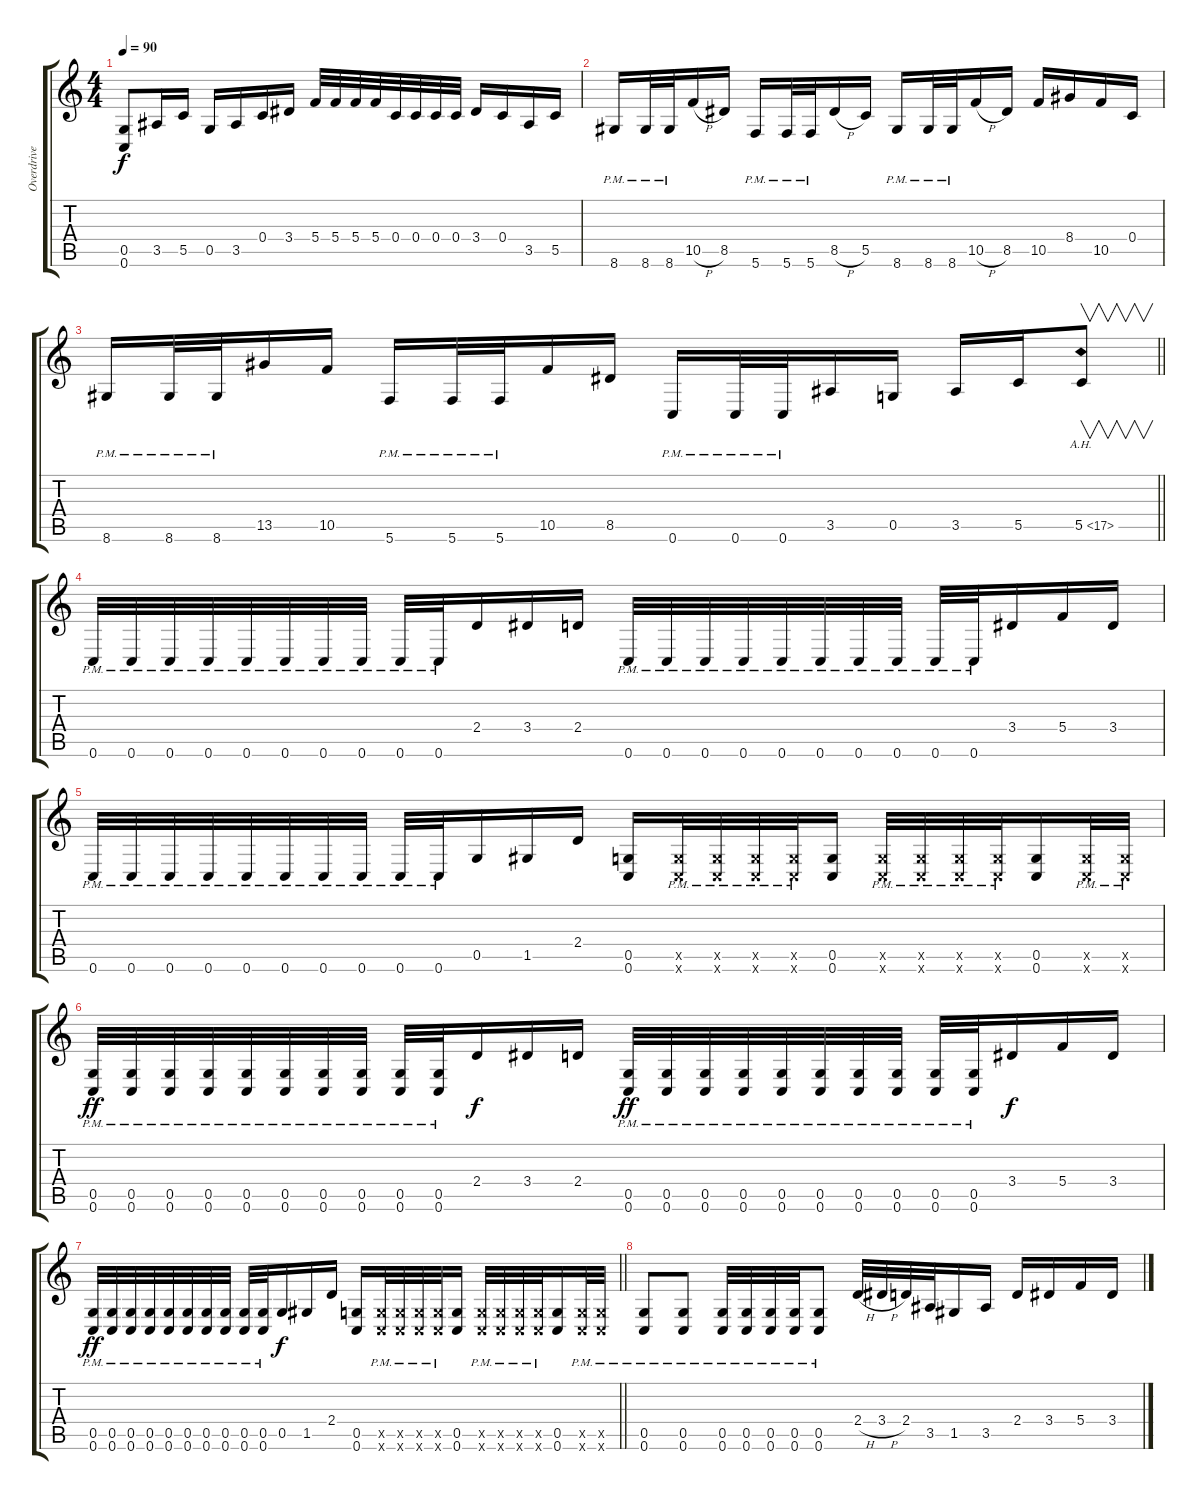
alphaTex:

\track ("Overdrive" "Overdrive") {instrument distortionguitar}
\staff {score tabs}
\tuning (D4 A3 F3 C3 G2 C2) {hide}
\ts (4 4)
\tempo 90
\clef g2
\ks c
(0.5 0.6).8{dy f} 3.5.16 5.5.16 0.5.16 3.5.16 0.4.16 3.4.16 5.4.32 5.4.32 5.4.32 5.4.32 0.4.32 0.4.32 0.4.32 0.4.32 3.4.16 0.4.16 3.5.16 5.5.16 |
8.6{pm}.16 8.6{pm}.32 8.6{pm}.32 10.5{h}.16 8.5.16 5.6{pm}.16 5.6{pm}.32 5.6{pm}.32 8.5{h}.16 5.5.16 8.6{pm}.16 8.6{pm}.32 8.6{pm}.32 10.5{h}.16 8.5.16 10.5.16 8.4.16 10.5.16 0.4.16 |
\barLineRight lightlight
8.6{pm}.16 8.6{pm}.32 8.6{pm}.32 13.5.16 10.5.16 5.6{pm}.16 5.6{pm}.32 5.6{pm}.32 10.5.16 8.5.16 0.6{pm}.16 0.6{pm}.32 0.6{pm}.32 3.5.16 0.5.16 3.5.16 5.5.16 5.5{ah 12}.8{v} |
0.6{pm}.32 0.6{pm}.32 0.6{pm}.32 0.6{pm}.32 0.6{pm}.32 0.6{pm}.32 0.6{pm}.32 0.6{pm}.32 0.6{pm}.32 0.6{pm}.32 2.4.16 3.4.16 2.4.16 0.6{pm}.32 0.6{pm}.32 0.6{pm}.32 0.6{pm}.32 0.6{pm}.32 0.6{pm}.32 0.6{pm}.32 0.6{pm}.32 0.6{pm}.32 0.6{pm}.32 3.4.16 5.4.16 3.4.16 |
0.6{pm}.32 0.6{pm}.32 0.6{pm}.32 0.6{pm}.32 0.6{pm}.32 0.6{pm}.32 0.6{pm}.32 0.6{pm}.32 0.6{pm}.32 0.6{pm}.32 0.5.16 1.5.16 2.4.16 (0.5 0.6).16 (0.5{pm x} 0.6{pm x}).32 (0.5{pm x} 0.6{pm x}).32 (0.5{pm x} 0.6{pm x}).32 (0.5{pm x} 0.6{pm x}).32 (0.5 0.6).16 (0.5{pm x} 0.6{pm x}).32 (0.5{pm x} 0.6{pm x}).32 (0.5{pm x} 0.6{pm x}).32 (0.5{pm x} 0.6{pm x}).32 (0.5 0.6).16 (0.5{pm x} 0.6{pm x}).32 (0.5{pm x} 0.6{pm x}).32 |
(0.5{pm} 0.6{pm}).32{dy ff} (0.5{pm} 0.6{pm}).32 (0.5{pm} 0.6{pm}).32 (0.5{pm} 0.6{pm}).32 (0.5{pm} 0.6{pm}).32 (0.5{pm} 0.6{pm}).32 (0.5{pm} 0.6{pm}).32 (0.5{pm} 0.6{pm}).32 (0.5{pm} 0.6{pm}).32 (0.5{pm} 0.6{pm}).32 2.4.16{dy f} 3.4.16 2.4.16 (0.5{pm} 0.6{pm}).32{dy ff} (0.5{pm} 0.6{pm}).32 (0.5{pm} 0.6{pm}).32 (0.5{pm} 0.6{pm}).32 (0.5{pm} 0.6{pm}).32 (0.5{pm} 0.6{pm}).32 (0.5{pm} 0.6{pm}).32 (0.5{pm} 0.6{pm}).32 (0.5{pm} 0.6{pm}).32 (0.5{pm} 0.6{pm}).32 3.4.16{dy f} 5.4.16 3.4.16 |
\barLineRight lightlight
(0.5{pm} 0.6{pm}).32{dy ff} (0.5{pm} 0.6{pm}).32 (0.5{pm} 0.6{pm}).32 (0.5{pm} 0.6{pm}).32 (0.5{pm} 0.6{pm}).32 (0.5{pm} 0.6{pm}).32 (0.5{pm} 0.6{pm}).32 (0.5{pm} 0.6{pm}).32 (0.5{pm} 0.6{pm}).32 (0.5{pm} 0.6{pm}).32 0.5.16{dy f} 1.5.16 2.4.16 (0.5 0.6).16 (0.5{pm x} 0.6{pm x}).32 (0.5{pm x} 0.6{pm x}).32 (0.5{pm x} 0.6{pm x}).32 (0.5{pm x} 0.6{pm x}).32 (0.5 0.6).16 (0.5{pm x} 0.6{pm x}).32 (0.5{pm x} 0.6{pm x}).32 (0.5{pm x} 0.6{pm x}).32 (0.5{pm x} 0.6{pm x}).32 (0.5 0.6).16 (0.5{pm x} 0.6{pm x}).32 (0.5{pm x} 0.6{pm x}).32 |
(0.5{pm} 0.6{pm}).8 (0.5{pm} 0.6{pm}).8 (0.5{pm} 0.6{pm}).32 (0.5{pm} 0.6{pm}).32 (0.5{pm} 0.6{pm}).32 (0.5{pm} 0.6{pm}).32 (0.5{pm} 0.6{pm}).8 2.4{h}.32 3.4{h}.32 2.4.32 3.5.32 1.5.16 3.5.16 2.4.16 3.4.16 5.4.16 3.4.16
